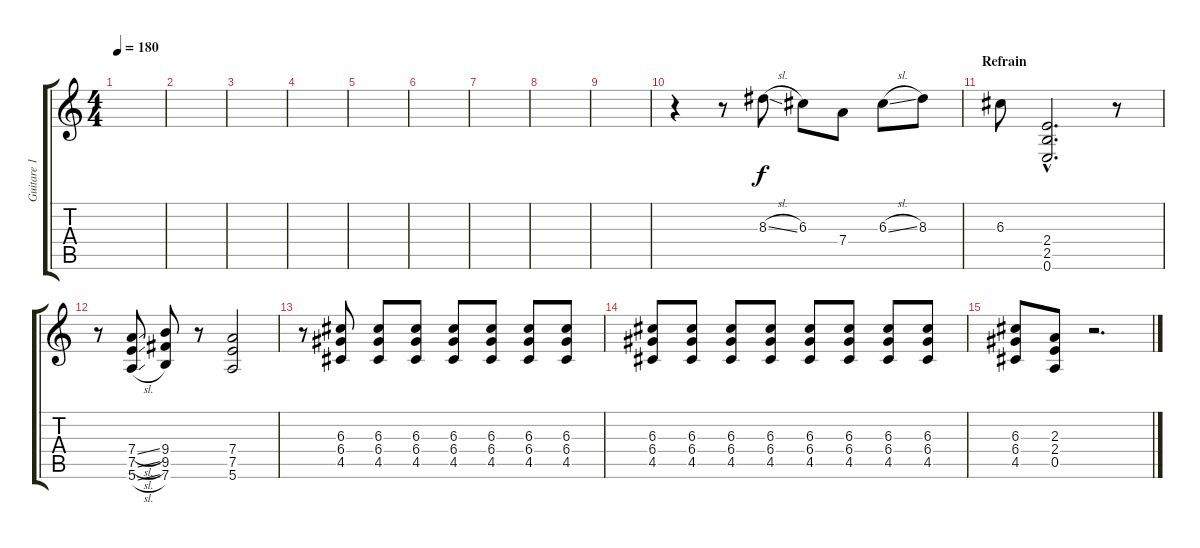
\track ("Guitare 1" "Guitare 1") {instrument electricguitarclean}
\staff {score tabs}
\tuning (E4 B3 G3 D3 A2 E2) {hide}
\ts (4 4)
\tempo 180
\clef g2
\ks c
|
|
|
|
|
|
|
|
|
r.4 r.8 8.3{sl}.8 6.3.8 7.4.8 6.3{sl}.8 8.3.8 |
\section ("" "Refrain")
6.3.8 (2.4{hac} 2.5{hac} 0.6{hac}).2{d} r.8 |
r.8 (7.4{sl} 7.5{sl} 5.6{sl}).8 (9.4 9.5 7.6).8 r.8 (7.4 7.5 5.6).2 |
r.8 (6.3 6.4 4.5).8 (6.3 6.4 4.5).8 (6.3 6.4 4.5).8 (6.3 6.4 4.5).8 (6.3 6.4 4.5).8 (6.3 6.4 4.5).8 (6.3 6.4 4.5).8 |
(6.3 6.4 4.5).8 (6.3 6.4 4.5).8 (6.3 6.4 4.5).8 (6.3 6.4 4.5).8 (6.3 6.4 4.5).8 (6.3 6.4 4.5).8 (6.3 6.4 4.5).8 (6.3 6.4 4.5).8 |
(6.3 6.4 4.5).8 (2.3 2.4 0.5).8 r.2{d}
